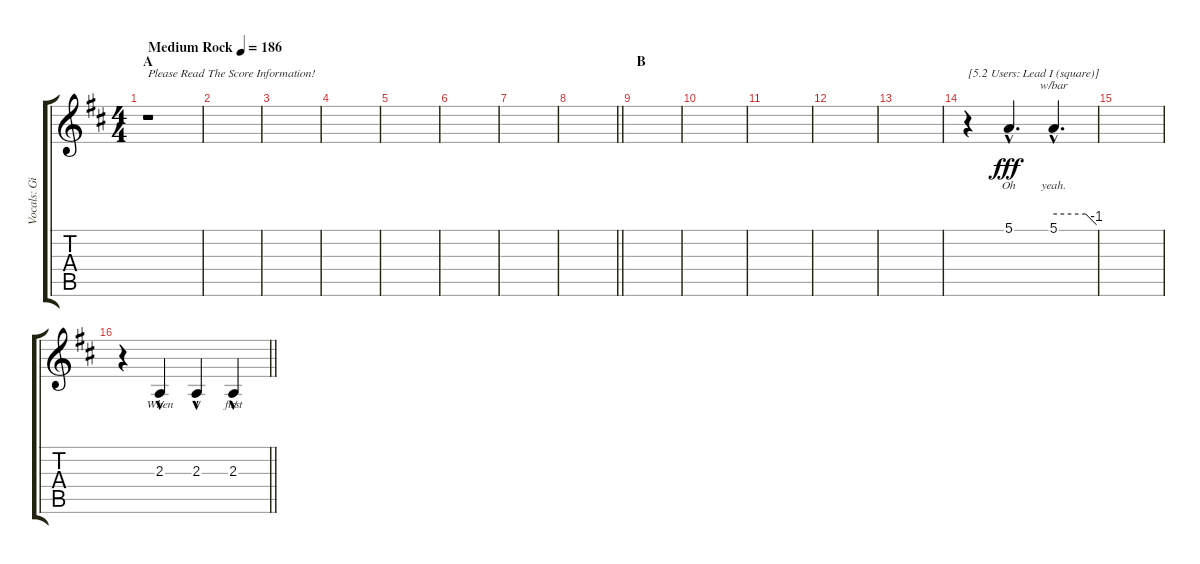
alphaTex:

\track ("Vocals: Gil" "Vocals: Gi") {instrument lead8bassandlead}
\staff {score tabs}
\tuning (E4 B3 G3 D3 A2 E2) {hide}
\ts (4 4)
\section ("" "A")
\tempo (186 "Medium Rock")
\clef g2
\ks d
r.1{txt "Please Read The Score Information!" dy fff instrument lead8bassandlead} |
|
|
|
|
|
|
\barLineRight lightlight
|
\section ("" "B")
|
|
|
|
|
r.4{txt "[5.2 Users: Lead I (square)]" instrument lead1square} 5.1{hac}.4{d lyrics (0 "Oh") lyrics (1 "") lyrics (2 "") lyrics (3 "") lyrics (4 "")} 5.1{hac}.4{d tbe (custom default 0 0 45 0 60 -4) lyrics (0 "yeah.") lyrics (1 "") lyrics (2 "") lyrics (3 "") lyrics (4 "")} |
|
\barLineRight lightlight
r.4 2.3{hac}.4{lyrics (0 "When") lyrics (1 "") lyrics (2 "") lyrics (3 "") lyrics (4 "")} 2.3{hac}.4{lyrics (0 "I") lyrics (1 "") lyrics (2 "") lyrics (3 "") lyrics (4 "")} 2.3{hac}.4{lyrics (0 "first") lyrics (1 "") lyrics (2 "") lyrics (3 "") lyrics (4 "")}
